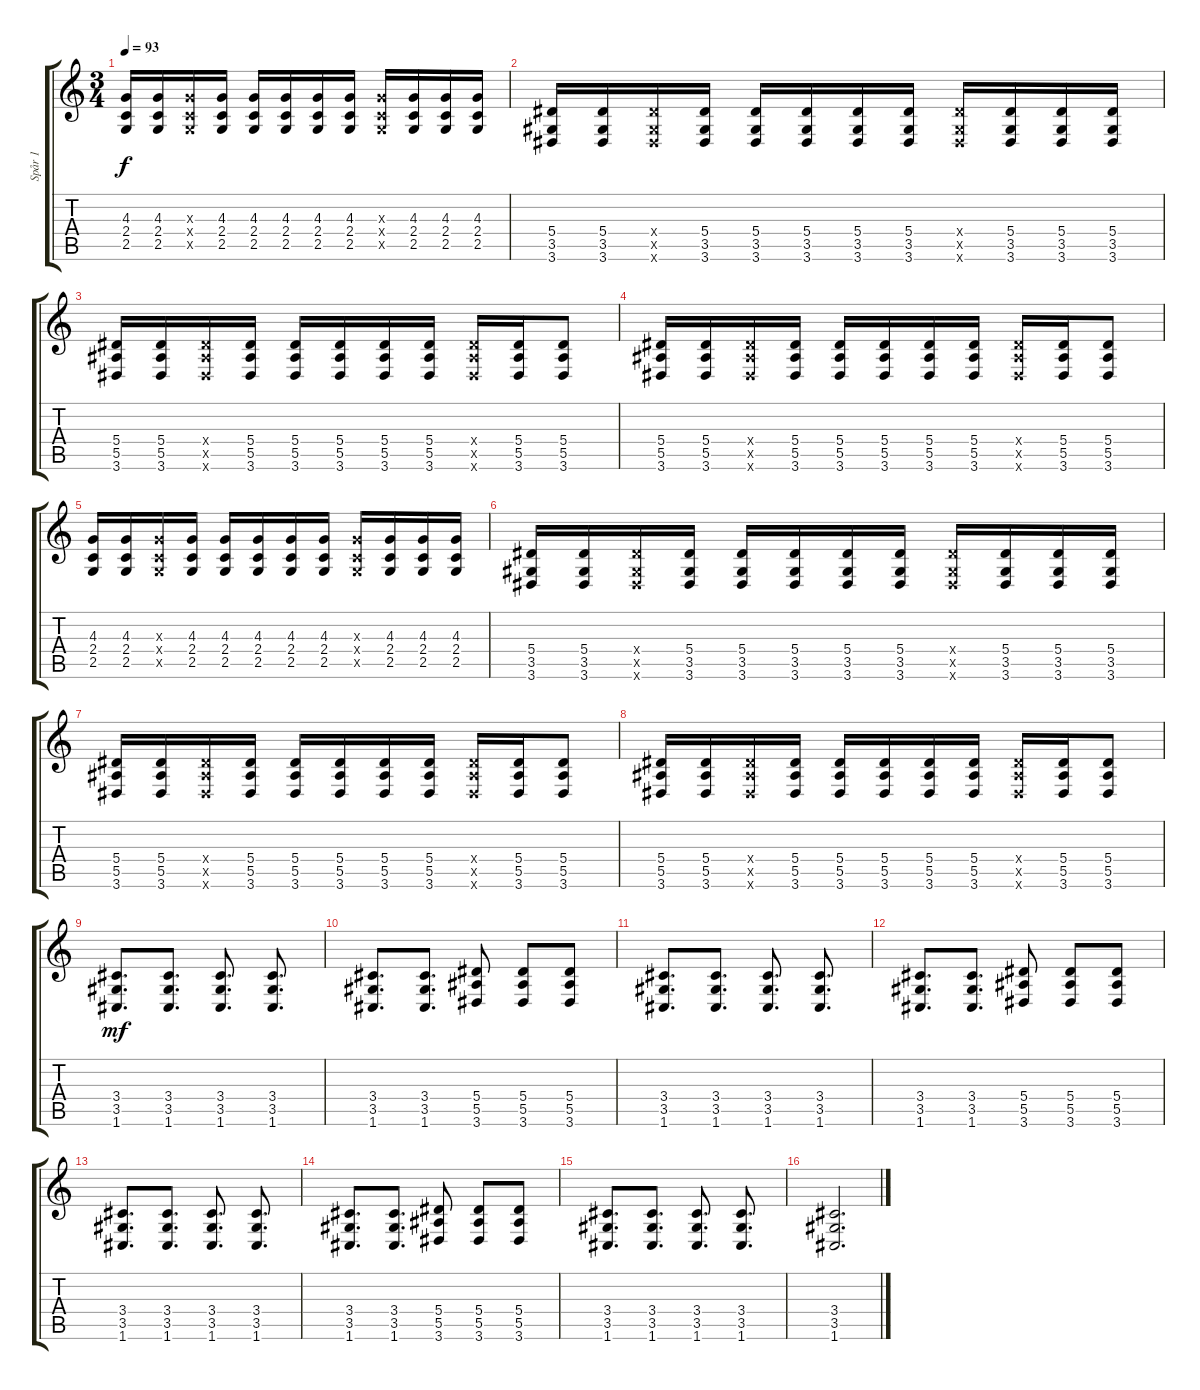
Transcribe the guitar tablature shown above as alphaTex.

\track ("Spår 1" "Spår 1") {instrument distortionguitar}
\staff {score tabs}
\tuning (C4 G3 Eb3 Bb2 F2 C2) {hide}
\ts (3 4)
\tempo 93
\clef g2
\ks c
(4.3 2.4 2.5).16{dy f} (4.3 2.4 2.5).16 (4.3{x} 2.4{x} 2.5{x}).16 (4.3 2.4 2.5).16 (4.3 2.4 2.5).16 (4.3 2.4 2.5).16 (4.3 2.4 2.5).16 (4.3 2.4 2.5).16 (4.3{x} 2.4{x} 2.5{x}).16 (4.3 2.4 2.5).16 (4.3 2.4 2.5).16 (4.3 2.4 2.5).16 |
(5.4 3.5 3.6).16 (5.4 3.5 3.6).16 (5.4{x} 3.5{x} 3.6{x}).16 (5.4 3.5 3.6).16 (5.4 3.5 3.6).16 (5.4 3.5 3.6).16 (5.4 3.5 3.6).16 (5.4 3.5 3.6).16 (5.4{x} 3.5{x} 3.6{x}).16 (5.4 3.5 3.6).16 (5.4 3.5 3.6).16 (5.4 3.5 3.6).16 |
(5.4 5.5 3.6).16 (5.4 5.5 3.6).16 (5.4{x} 5.5{x} 3.6{x}).16 (5.4 5.5 3.6).16 (5.4 5.5 3.6).16 (5.4 5.5 3.6).16 (5.4 5.5 3.6).16 (5.4 5.5 3.6).16 (5.4{x} 5.5{x} 3.6{x}).16 (5.4 5.5 3.6).16 (5.4 5.5 3.6).8 |
(5.4 5.5 3.6).16 (5.4 5.5 3.6).16 (5.4{x} 5.5{x} 3.6{x}).16 (5.4 5.5 3.6).16 (5.4 5.5 3.6).16 (5.4 5.5 3.6).16 (5.4 5.5 3.6).16 (5.4 5.5 3.6).16 (5.4{x} 5.5{x} 3.6{x}).16 (5.4 5.5 3.6).16 (5.4 5.5 3.6).8 |
(4.3 2.4 2.5).16 (4.3 2.4 2.5).16 (4.3{x} 2.4{x} 2.5{x}).16 (4.3 2.4 2.5).16 (4.3 2.4 2.5).16 (4.3 2.4 2.5).16 (4.3 2.4 2.5).16 (4.3 2.4 2.5).16 (4.3{x} 2.4{x} 2.5{x}).16 (4.3 2.4 2.5).16 (4.3 2.4 2.5).16 (4.3 2.4 2.5).16 |
(5.4 3.5 3.6).16 (5.4 3.5 3.6).16 (5.4{x} 3.5{x} 3.6{x}).16 (5.4 3.5 3.6).16 (5.4 3.5 3.6).16 (5.4 3.5 3.6).16 (5.4 3.5 3.6).16 (5.4 3.5 3.6).16 (5.4{x} 3.5{x} 3.6{x}).16 (5.4 3.5 3.6).16 (5.4 3.5 3.6).16 (5.4 3.5 3.6).16 |
(5.4 5.5 3.6).16 (5.4 5.5 3.6).16 (5.4{x} 5.5{x} 3.6{x}).16 (5.4 5.5 3.6).16 (5.4 5.5 3.6).16 (5.4 5.5 3.6).16 (5.4 5.5 3.6).16 (5.4 5.5 3.6).16 (5.4{x} 5.5{x} 3.6{x}).16 (5.4 5.5 3.6).16 (5.4 5.5 3.6).8 |
(5.4 5.5 3.6).16 (5.4 5.5 3.6).16 (5.4{x} 5.5{x} 3.6{x}).16 (5.4 5.5 3.6).16 (5.4 5.5 3.6).16 (5.4 5.5 3.6).16 (5.4 5.5 3.6).16 (5.4 5.5 3.6).16 (5.4{x} 5.5{x} 3.6{x}).16 (5.4 5.5 3.6).16 (5.4 5.5 3.6).8 |
(3.4 3.5 1.6).8{d dy mf} (3.4 3.5 1.6).8{d} (3.4 3.5 1.6).8{d} (3.4 3.5 1.6).8{d} |
(3.4 3.5 1.6).8{d} (3.4 3.5 1.6).8{d} (5.4 5.5 3.6).8 (5.4 5.5 3.6).8 (5.4 5.5 3.6).8 |
(3.4 3.5 1.6).8{d} (3.4 3.5 1.6).8{d} (3.4 3.5 1.6).8{d} (3.4 3.5 1.6).8{d} |
(3.4 3.5 1.6).8{d} (3.4 3.5 1.6).8{d} (5.4 5.5 3.6).8 (5.4 5.5 3.6).8 (5.4 5.5 3.6).8 |
(3.4 3.5 1.6).8{d} (3.4 3.5 1.6).8{d} (3.4 3.5 1.6).8{d} (3.4 3.5 1.6).8{d} |
(3.4 3.5 1.6).8{d} (3.4 3.5 1.6).8{d} (5.4 5.5 3.6).8 (5.4 5.5 3.6).8 (5.4 5.5 3.6).8 |
(3.4 3.5 1.6).8{d} (3.4 3.5 1.6).8{d} (3.4 3.5 1.6).8{d} (3.4 3.5 1.6).8{d} |
(3.4 3.5 1.6).2{d}
